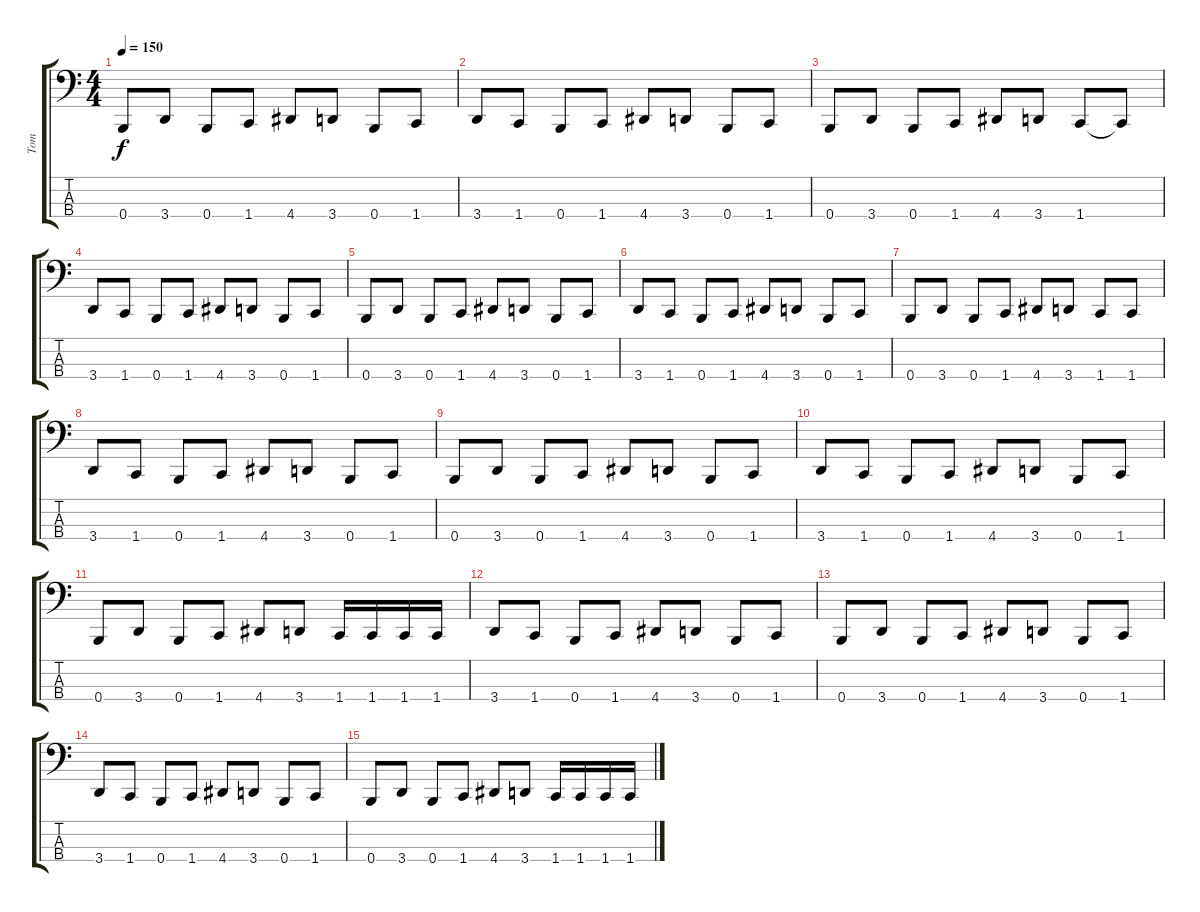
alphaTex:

\track ("Tom" "Tom") {instrument electricbasspick}
\staff {score tabs}
\tuning (D2 A1 E1 B0) {hide}
\ts (4 4)
\tempo 150
\clef f4
\ks c
0.4.8{dy f} 3.4.8 0.4.8 1.4.8 4.4.8 3.4.8 0.4.8 1.4.8 |
3.4.8 1.4.8 0.4.8 1.4.8 4.4.8 3.4.8 0.4.8 1.4.8 |
0.4.8 3.4.8 0.4.8 1.4.8 4.4.8 3.4.8 1.4.8 1.4{t}.8 |
3.4.8 1.4.8 0.4.8 1.4.8 4.4.8 3.4.8 0.4.8 1.4.8 |
0.4.8 3.4.8 0.4.8 1.4.8 4.4.8 3.4.8 0.4.8 1.4.8 |
3.4.8 1.4.8 0.4.8 1.4.8 4.4.8 3.4.8 0.4.8 1.4.8 |
0.4.8 3.4.8 0.4.8 1.4.8 4.4.8 3.4.8 1.4.8 1.4.8 |
3.4.8 1.4.8 0.4.8 1.4.8 4.4.8 3.4.8 0.4.8 1.4.8 |
0.4.8 3.4.8 0.4.8 1.4.8 4.4.8 3.4.8 0.4.8 1.4.8 |
3.4.8 1.4.8 0.4.8 1.4.8 4.4.8 3.4.8 0.4.8 1.4.8 |
0.4.8 3.4.8 0.4.8 1.4.8 4.4.8 3.4.8 1.4.16 1.4.16 1.4.16 1.4.16 |
3.4.8 1.4.8 0.4.8 1.4.8 4.4.8 3.4.8 0.4.8 1.4.8 |
0.4.8 3.4.8 0.4.8 1.4.8 4.4.8 3.4.8 0.4.8 1.4.8 |
3.4.8 1.4.8 0.4.8 1.4.8 4.4.8 3.4.8 0.4.8 1.4.8 |
0.4.8 3.4.8 0.4.8 1.4.8 4.4.8 3.4.8 1.4.16 1.4.16 1.4.16 1.4.16
